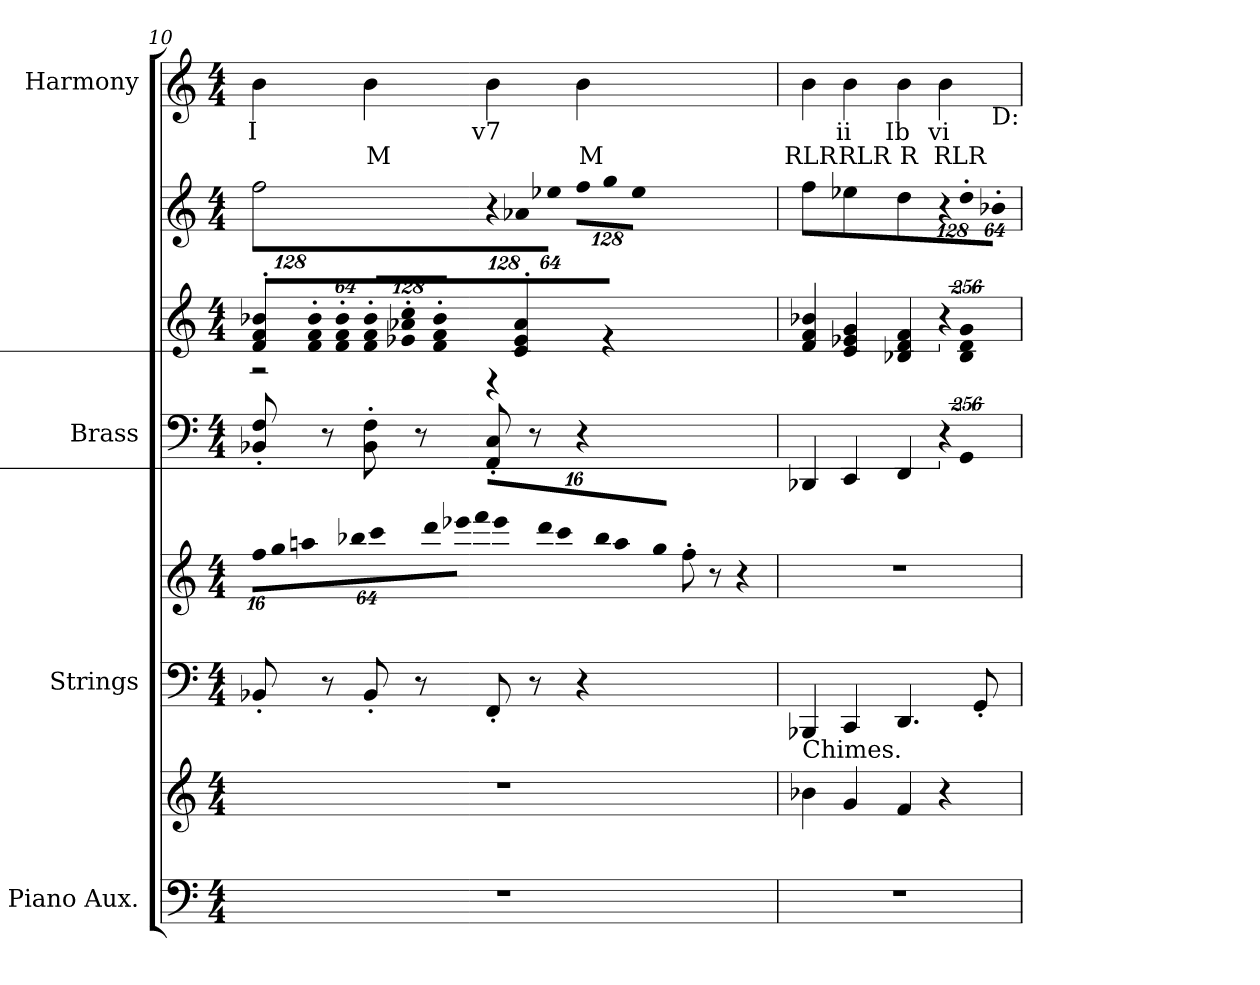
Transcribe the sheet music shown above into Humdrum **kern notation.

**kern	**kern	**kern	**kern	**kern	**kern	**kern	**kern	**text
*part4	*part4	*part3	*part3	*part2	*part2	*part2	*part1	*part1
*staff8	*staff7	*staff6	*staff5	*staff4	*staff3	*staff2	*staff1	*staff1
*I"Piano Aux.	*	*I"Strings	*	*I"Brass	*	*	*I"Harmony	*
*I'Pno. Aux.	*	*I'Str.	*	*I'Br.	*	*	*I'Hrm.	*
*clefF4	*clefG2	*clefF4	*clefG2	*clefF4	*clefG2	*clefG2	*clefG2	*
*k[]	*k[]	*k[]	*k[]	*k[]	*k[]	*k[]	*k[]	*
*M4/4	*M4/4	*M4/4	*M4/4	*M4/4	*M4/4	*M4/4	*M4/4	*
*	*	*	*Xbrackettup	*	*	*	*	*
=10	=10	=10	=10	=10	=10	=10	=10	=10
!	!	!	!LO:N:vis=16	!	!	!	!	!
*	*	*	*	*	*Xbrackettup	*	*	*
!	!	!	!	!	!	!	!LO:TX:b:cj:t=I	!
!	!	!	!	!	!LO:N:vis=8	!	!	!
*	*	*	*	*	*^	*	*	*
1r	1r	8BB-X'i/L	256%9ffi\LL	8BB-Xi/' 8Fi'L	1024%85di/' 1024%85fi' 1024%85b-Xi'L	2r	2ffi\	4bi	.
!	!	!	!LO:N:vis=16	!	!	!	!	!	!
.	.	.	1024%37ggi\	.	.	.	.	.	.
!	!	!	!LO:N:vis=16	!	!	!	!	!	!
.	.	.	256%9aani\	.	.	.	.	.	.
!	!	!	!	!	!LO:N:vis=8	!	!	!	!
.	.	.	.	.	1024%85di/' 1024%85fi' 1024%85b-i'	.	.	.	.
!	!	!	!LO:N:vis=16	!	!	!	!	!	!
.	.	.	1024%37bb-Xi\	.	.	.	.	.	.
.	.	8r	.	8r	.	.	.	.	.
!	!	!	!LO:N:vis=16	!	!	!	!	!	!
.	.	.	256%9ccci\	.	.	.	.	.	.
!	!	!	!	!	!LO:N:vis=8	!	!	!	!
.	.	.	.	.	512%43di/' 512%43fi' 512%43b-i'J	.	.	.	.
!	!	!	!LO:N:vis=16	!	!	!	!	!	!
.	.	.	1024%37dddi\	.	.	.	.	.	.
!	!	!	!LO:N:vis=16	!	!	!	!	!	!
.	.	.	1024%37eee-Xi\JJ	.	.	.	.	.	.
!	!	!	!LO:N:vis=16	!	!LO:N:vis=8	!	!	!	!
!	!	!	!	!	!	!	!	!	!LO:LY:b:color=#000000
.	.	8BB-'i/	256%9fffi/LL	8BB-i\' 8Fi'	1024%85di/' 1024%85fi' 1024%85b-i'L	.	.	4bi	M
!	!	!	!LO:N:vis=16	!	!	!	!	!	!
.	.	.	1024%37eee-i/	.	.	.	.	.	.
!	!	!	!LO:N:vis=16	!	!	!	!	!	!
.	.	.	256%9dddi/	.	.	.	.	.	.
!	!	!	!	!	!LO:N:vis=8	!	!	!	!
.	.	.	.	.	1024%85e-Xi/' 1024%85a-Xi' 1024%85cci'	.	.	.	.
!	!	!	!LO:N:vis=16	!	!	!	!	!	!
.	.	.	1024%37ccci/	.	.	.	.	.	.
.	.	8r	.	8r	.	.	.	.	.
!	!	!	!LO:N:vis=16	!	!	!	!	!	!
.	.	.	256%9bb-i/	.	.	.	.	.	.
!	!	!	!	!	!LO:N:vis=8	!	!	!	!
.	.	.	.	.	512%43di/' 512%43fi' 512%43b-i'J	.	.	.	.
!	!	!	!LO:N:vis=16	!	!	!	!	!	!
.	.	.	1024%37aai/	.	.	.	.	.	.
!	!	!	!LO:N:vis=16	!	!	!	!	!	!
.	.	.	1024%37ggi/JJ	.	.	.	.	.	.
*	*	*	*	*	*	*	*Xbrackettup	*	*
!	!	!	!	!	!	!	!	!LO:TX:b:cj:t=v7	!
!	!	!	!	!	!	!	!LO:N:vis=8	!	!
.	.	8FF'i/L	8ff'i\L	8FFi/' 8Ci'L	4ci/' 4e-i' 4a-i'	4r	1024%85r	4bi	.
!	!	!	!	!	!	!	!LO:N:vis=8	!	!
.	.	.	.	.	.	.	1024%85a-Xi\	.	.
.	.	8r	8r	8r	.	.	.	.	.
!	!	!	!	!	!	!	!LO:N:vis=8	!	!
.	.	.	.	.	.	.	512%43ee-Xi\J	.	.
!	!	!	!	!	!	!	!LO:N:vis=8	!	!
!	!	!	!	!	!	!	!	!	!LO:LY:b:color=#000000
.	.	4r	4r	4r	4r	4ryy	1024%85ffi\L	4bi	M
!	!	!	!	!	!	!	!LO:N:vis=8	!	!
.	.	.	.	.	.	.	1024%85ggi\	.	.
!	!	!	!	!	!	!	!LO:N:vis=8	!	!
.	.	.	.	.	.	.	512%43ee-i\J	.	.
*	*	*	*	*	*v	*v	*	*	*
!!LO:LB:g=z
=11	=11	=11	=11	=11	=11	=11	=11	=11
!	!	!	!	!	!	!	!LO:TX:b:cj:t=I	!
!	!LO:TX:a:t=Chimes.	!	!	!	!	!	!	!
!	!	!	!	!	!	!	!	!LO:LY:b:color=#000000
*	*	*	*	*	*	*	*^	*
1r	4b-Xi\	4BBB-Xi/	1r	4BBB-Xi/	4di/ 4fi 4b-Xi	4ffi\	4bi	2ryy	RLR
!	!	!	!	!	!	!	!LO:TX:b:cj:t=ii	!	!
!	!	!	!	!	!	!	!	!	!LO:LY:b:color=#000000
.	4gi/	4CCi/	.	4CCi/	4ci/ 4e-Xi 4gi	4ee-Xi\	4bi	.	RLR
!	!	!	!	!	!	!	!LO:TX:b:cj:t=Ib	!	!
!	!	!	!	!	!	!	!	!	!LO:LY:b:color=#000000
.	4fi/	4.DDi/	.	4DDi/	4B-Xi/ 4di 4fi	4ddi\	4bi	4ryy	R
!	!	!	!	!LO:N:vis=8	!	!	!	!	!
*	*	*	*	*	*brackettup	*	*	*	*
!	!	!	!	!	!LO:N:vis=8	!LO:N:vis=8	!	!	!
!	!	!	!	!	!	!	!LO:TX:b:cj:t=vi	!	!
!	!	!	!	!	!	!	!	!	!LO:LY:b:color=#000000
.	4r	.	.	1024%85r	1024%85r	1024%85r	4bi	8ryy	RLR
!	!	!	!	!LO:N:vis=4	!LO:N:vis=4	!LO:N:vis=8	!	!	!
.	.	.	.	1024%171GGi/	1024%171B-i/ 1024%171di 1024%171gi	1024%85dd'i\	.	.	.
.	.	8GG'i/	.	.	.	.	.	32ryy	.
.	.	.	.	.	.	.	.	128ryy	.
.	.	.	.	.	.	.	.	512ryy	.
!	!	!	!	!	!	!	!	!LO:TX:b:t=D&colon;	!
!	!	!	!	!	!	!LO:N:vis=8	!	!	!
.	.	.	.	.	.	512%43b-X'i\J	.	16ryy	.
.	.	.	.	.	.	.	.	64ryy	.
.	.	.	.	.	.	.	.	256.ryy	.
*	*	*	*	*	*	*	*v	*v	*
=	=	=	=	=	=	=	=	=
*-	*-	*-	*-	*-	*-	*-	*-	*-
